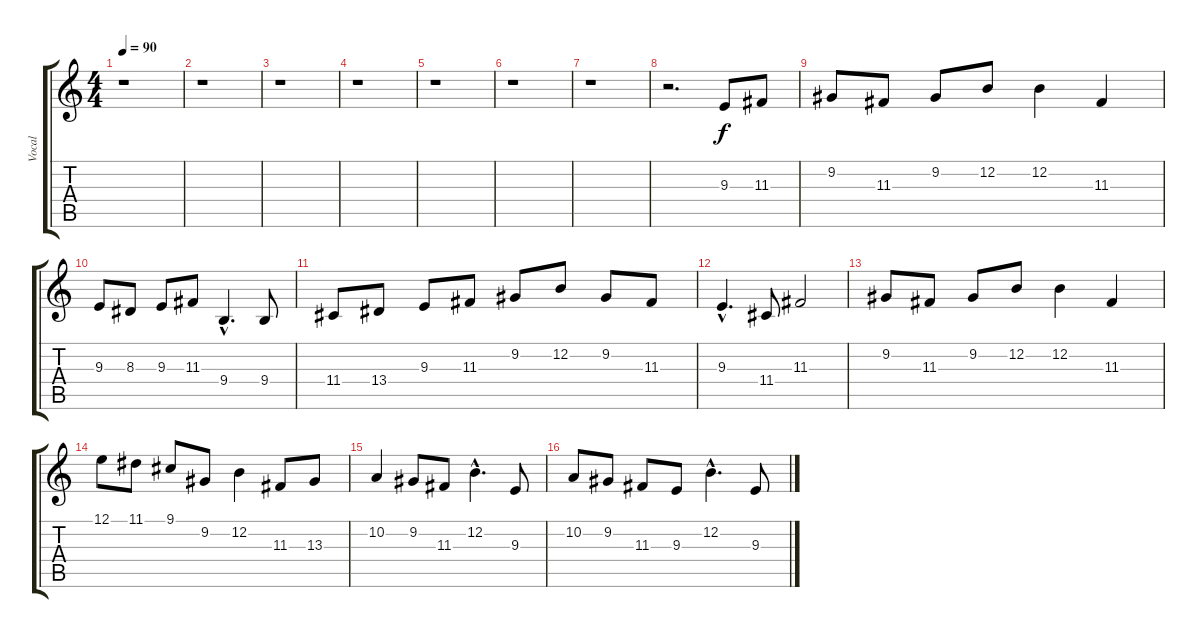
\track ("Vocal" "Vocal") {instrument violin}
\staff {score tabs}
\tuning (E4 B3 G3 D3 A2 E2) {hide}
\ts (4 4)
\tempo 90
\clef g2
\ks c
r.1{dy f instrument violin} |
r.1 |
r.1 |
r.1 |
r.1 |
r.1 |
r.1 |
r.2{d} 9.3.8 11.3.8 |
9.2.8 11.3.8 9.2.8 12.2.8 12.2.4 11.3.4 |
9.3.8 8.3.8 9.3.8 11.3.8 9.4{hac}.4{d} 9.4.8 |
11.4.8 13.4.8 9.3.8 11.3.8 9.2.8 12.2.8 9.2.8 11.3.8 |
9.3{hac}.4{d} 11.4.8 11.3.2 |
9.2.8 11.3.8 9.2.8 12.2.8 12.2.4 11.3.4 |
12.1.8 11.1.8 9.1.8 9.2.8 12.2.4 11.3.8 13.3.8 |
10.2.4 9.2.8 11.3.8 12.2{hac}.4{d} 9.3.8 |
10.2.8 9.2.8 11.3.8 9.3.8 12.2{hac}.4{d} 9.3.8
